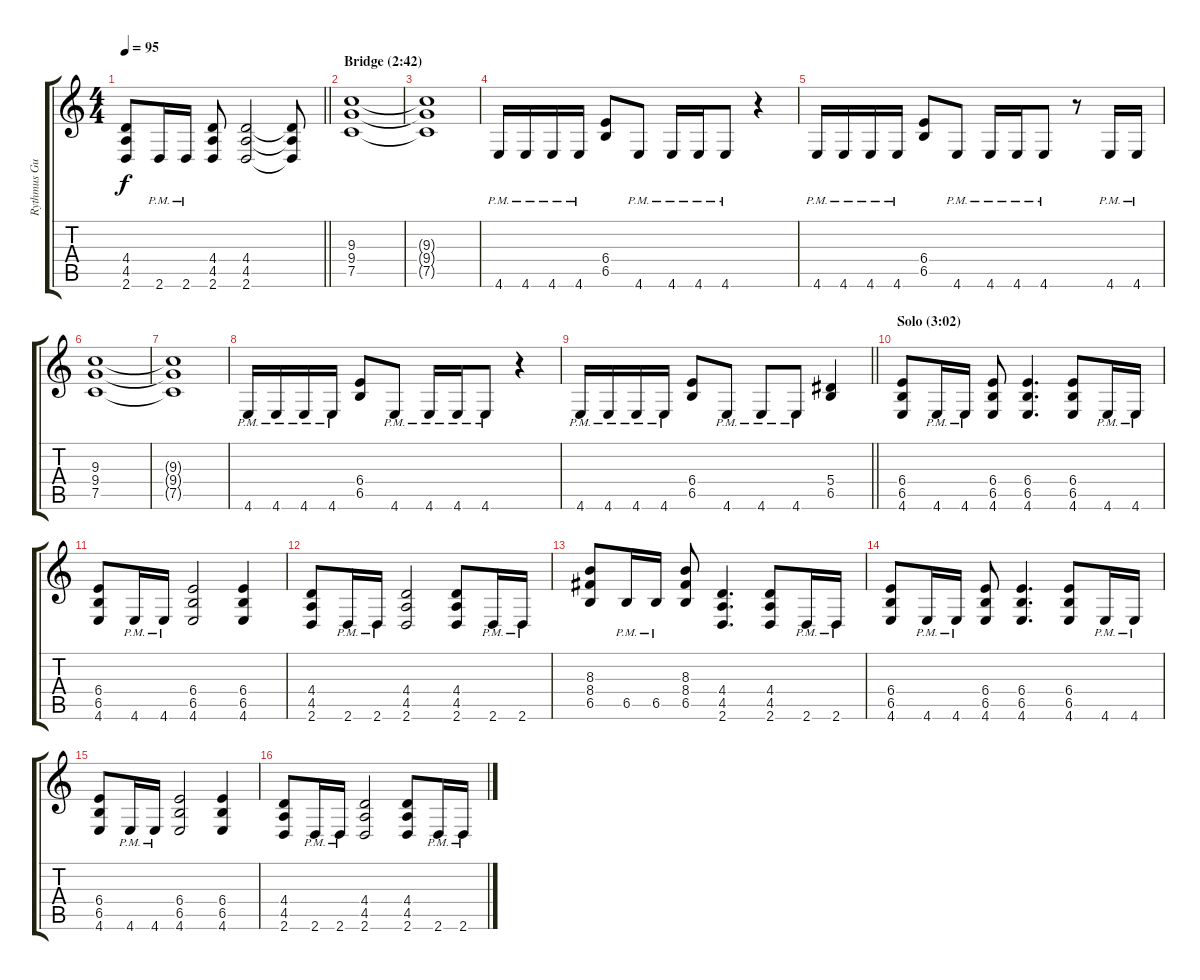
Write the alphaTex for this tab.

\track ("Rythmus Guitar 2" "Rythmus Gu") {instrument distortionguitar}
\staff {score tabs}
\tuning (C4 G3 Eb3 Bb2 F2 C2) {hide}
\ts (4 4)
\tempo 95
\clef g2
\barLineRight lightlight
\ks c
(4.4 4.5 2.6).8{dy f} 2.6{pm}.16 2.6{pm}.16 (4.4 4.5 2.6).8 (4.4 4.5 2.6).2 (4.4{t} 4.5{t} 2.6{t}).8 |
\section ("" "Bridge (2:42)")
(9.3 9.4 7.5).1 |
(9.3{t} 9.4{t} 7.5{t}).1 |
4.6{pm}.16 4.6{pm}.16 4.6{pm}.16 4.6{pm}.16 (6.4 6.5).8 4.6{pm}.8 4.6{pm}.16 4.6{pm}.16 4.6{pm}.8 r.4 |
4.6{pm}.16 4.6{pm}.16 4.6{pm}.16 4.6{pm}.16 (6.4 6.5).8 4.6{pm}.8 4.6{pm}.16 4.6{pm}.16 4.6{pm}.8 r.8 4.6{pm}.16 4.6{pm}.16 |
(9.3 9.4 7.5).1 |
(9.3{t} 9.4{t} 7.5{t}).1 |
4.6{pm}.16 4.6{pm}.16 4.6{pm}.16 4.6{pm}.16 (6.4 6.5).8 4.6{pm}.8 4.6{pm}.16 4.6{pm}.16 4.6{pm}.8 r.4 |
\barLineRight lightlight
4.6{pm}.16 4.6{pm}.16{txt ""} 4.6{pm}.16 4.6{pm}.16 (6.4 6.5).8 4.6{pm}.8 4.6{pm}.8 4.6{pm}.8 (5.4 6.5).4 |
\section ("" "Solo (3:02)")
(6.4 6.5 4.6).8 4.6{pm}.16 4.6{pm}.16 (6.4 6.5 4.6).8 (6.4 6.5 4.6).4{d} (6.4 6.5 4.6).8 4.6{pm}.16 4.6{pm}.16 |
(6.4 6.5 4.6).8 4.6{pm}.16 4.6{pm}.16 (6.4 6.5 4.6).2 (6.4 6.5 4.6).4 |
(4.4 4.5 2.6).8 2.6{pm}.16 2.6{pm}.16 (4.4 4.5 2.6).2 (4.4 4.5 2.6).8 2.6{pm}.16 2.6{pm}.16 |
(8.3 8.4 6.5).8 6.5{pm}.16 6.5{pm}.16 (8.3 8.4 6.5).8 (4.4 4.5 2.6).4{d} (4.4 4.5 2.6).8 2.6{pm}.16 2.6{pm}.16 |
(6.4 6.5 4.6).8 4.6{pm}.16 4.6{pm}.16 (6.4 6.5 4.6).8 (6.4 6.5 4.6).4{d} (6.4 6.5 4.6).8 4.6{pm}.16 4.6{pm}.16 |
(6.4 6.5 4.6).8 4.6{pm}.16 4.6{pm}.16 (6.4 6.5 4.6).2 (6.4 6.5 4.6).4 |
(4.4 4.5 2.6).8 2.6{pm}.16 2.6{pm}.16 (4.4 4.5 2.6).2 (4.4 4.5 2.6).8 2.6{pm}.16 2.6{pm}.16
